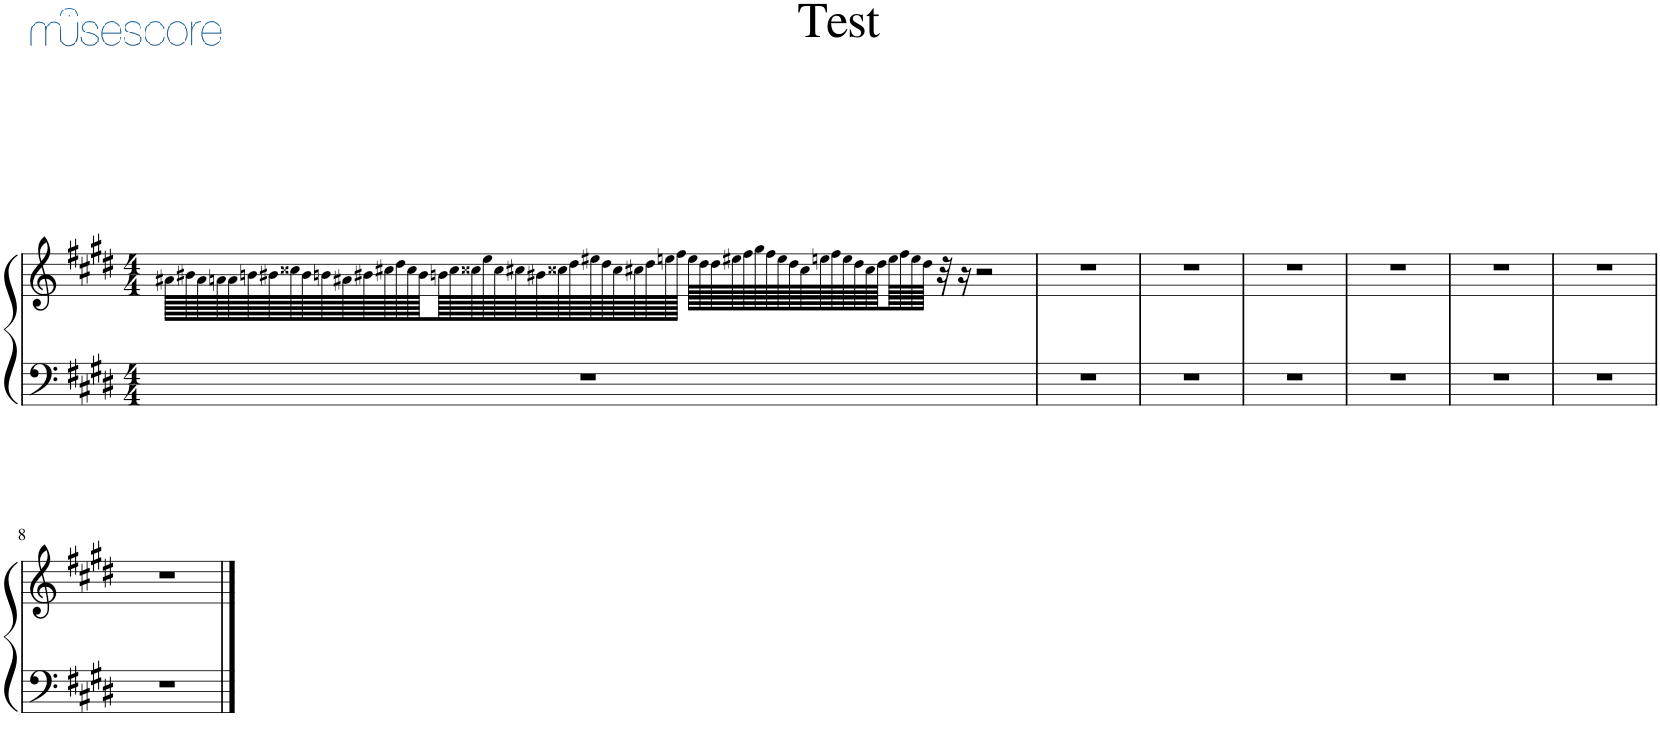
**kern	**kern
*part1	*part1
*staff2	*staff1
*I"Piano	*
*I'Pno.	*
*clefF4	*clefG2
*k[f#c#g#d#]	*k[f#c#g#d#]
*M4/4	*M4/4
=1	=1
1r	128a#X!\LLLLL
.	128b#X!\
.	128a#!\
.	128an!\
.	128a!\
.	128bn!\
.	128b#X!\
.	128cc##X!\
.	128b#!\
.	128bn!\
.	128a#X!\
.	128b#X!\
.	128cc#X!\
.	128dd#!\
.	128cc#!\
.	128b#!\
.	128bn!\
.	128cc#!\
.	128cc##X!\
.	128ee!\
.	128cc##!\
.	128cc#X!\
.	128b#X!\
.	128cc##X!\
.	128dd#!\
.	128ee#X!\
.	128dd#!\
.	128cc##!\
.	128cc#X!\
.	128dd#!\
.	128een!\
.	128ff#!\JJJJJ
.	128ee!\LLLLL
.	128dd#!\
.	128dd#!\
.	128ee#X!\
.	128ff#!\
.	128gg#!\
.	128ff#!\
.	128ee#!\
.	128dd#!\
.	128cc#!\
.	128een!\
.	128ff#!\
.	128ee!\
.	128dd#!\
.	128cc#!\
.	128dd#!\
.	128ee!\
.	128ff#!\
.	128ee!\
.	128dd#!\JJJJJ
.	32r
.	16r
.	2r
=2	=2
1r	1r
=3	=3
1r	1r
=4	=4
1r	1r
=5	=5
1r	1r
=6	=6
1r	1r
=7	=7
1r	1r
!!LO:LB:g=z
=8	=8
1r	1r
==	==
*-	*-
